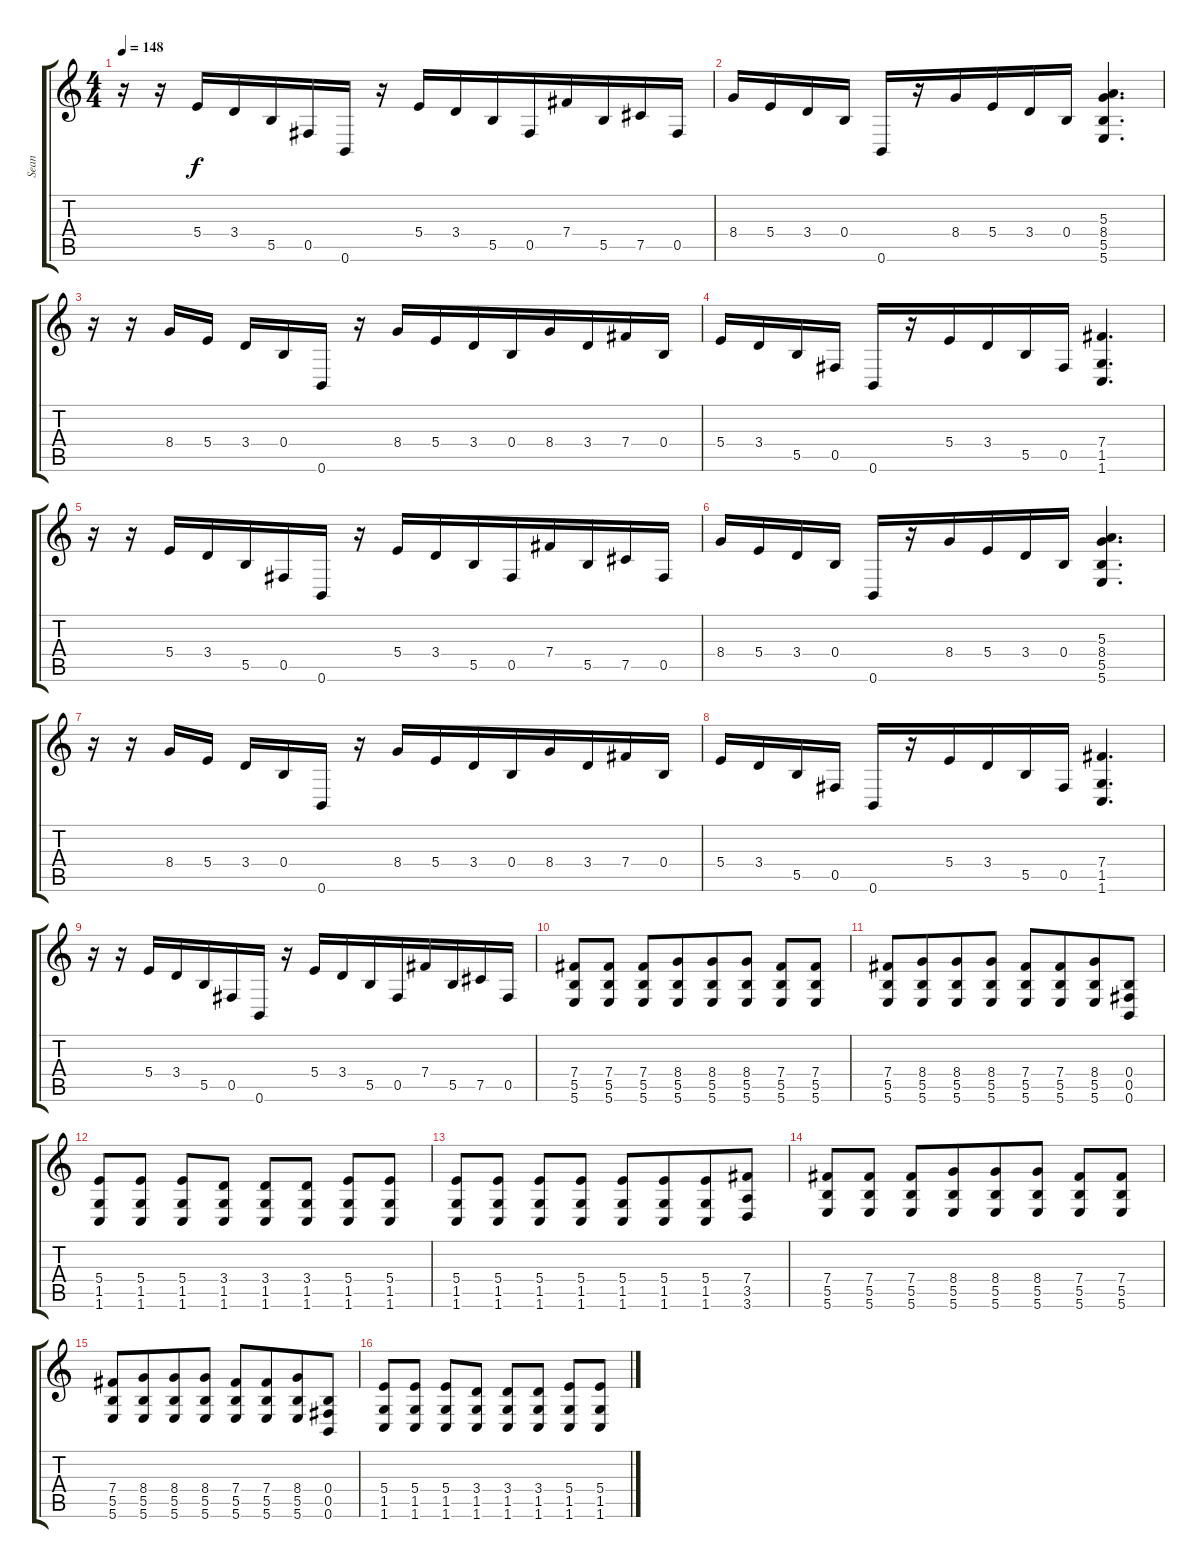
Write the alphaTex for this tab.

\track ("Sean" "Sean") {instrument overdrivenguitar}
\staff {score tabs}
\tuning (Db4 Ab3 E3 B2 Gb2 B1) {hide}
\ts (4 4)
\tempo 148
\clef g2
\ks c
r.16{dy f beam merge} r.16 5.4.16{beam merge} 3.4.16{beam merge} 5.5.16{beam merge} 0.5.16 0.6.16 r.16 5.4.16{beam merge} 3.4.16{beam merge} 5.5.16{beam merge} 0.5.16{beam merge} 7.4.16 5.5.16{beam merge} 7.5.16 0.5.16 |
8.4.16 5.4.16 3.4.16 0.4.16 0.6.16 r.16{beam merge} 8.4.16 5.4.16{beam merge} 3.4.16 0.4.16{beam merge} (5.3 8.4 5.5 5.6).4{d} |
r.16 r.16 8.4.16 5.4.16 3.4.16 0.4.16 0.6.16 r.16{beam merge} 8.4.16 5.4.16{beam merge} 3.4.16 0.4.16{beam merge} 8.4.16 3.4.16{beam merge} 7.4.16 0.4.16 |
5.4.16{beam merge} 3.4.16{beam merge} 5.5.16{beam merge} 0.5.16 0.6.16 r.16 5.4.16{beam merge} 3.4.16{beam merge} 5.5.16{beam merge} 0.5.16 (7.4 1.5 1.6).4{d} |
r.16{beam merge} r.16 5.4.16{beam merge} 3.4.16{beam merge} 5.5.16{beam merge} 0.5.16 0.6.16 r.16 5.4.16{beam merge} 3.4.16{beam merge} 5.5.16{beam merge} 0.5.16{beam merge} 7.4.16 5.5.16{beam merge} 7.5.16 0.5.16 |
8.4.16 5.4.16 3.4.16 0.4.16 0.6.16 r.16{beam merge} 8.4.16 5.4.16{beam merge} 3.4.16 0.4.16{beam merge} (5.3 8.4 5.5 5.6).4{d} |
r.16 r.16 8.4.16 5.4.16 3.4.16 0.4.16 0.6.16 r.16{beam merge} 8.4.16 5.4.16{beam merge} 3.4.16 0.4.16{beam merge} 8.4.16 3.4.16{beam merge} 7.4.16 0.4.16 |
5.4.16{beam merge} 3.4.16{beam merge} 5.5.16{beam merge} 0.5.16 0.6.16 r.16 5.4.16{beam merge} 3.4.16{beam merge} 5.5.16{beam merge} 0.5.16 (7.4 1.5 1.6).4{d} |
r.16{beam merge} r.16 5.4.16{beam merge} 3.4.16{beam merge} 5.5.16{beam merge} 0.5.16 0.6.16 r.16 5.4.16{beam merge} 3.4.16{beam merge} 5.5.16{beam merge} 0.5.16{beam merge} 7.4.16 5.5.16{beam merge} 7.5.16 0.5.16 |
(7.4 5.5 5.6).8{beam merge} (7.4 5.5 5.6).8 (7.4 5.5 5.6).8{beam merge} (8.4 5.5 5.6).8{beam merge} (8.4 5.5 5.6).8 (8.4 5.5 5.6).8 (7.4 5.5 5.6).8{beam merge} (7.4 5.5 5.6).8 |
(7.4 5.5 5.6).8 (8.4 5.5 5.6).8{beam merge} (8.4 5.5 5.6).8 (8.4 5.5 5.6).8 (7.4 5.5 5.6).8 (7.4 5.5 5.6).8{beam merge} (8.4 5.5 5.6).8{beam merge} (0.4 0.5 0.6).8 |
(5.4 1.5 1.6).8 (5.4 1.5 1.6).8 (5.4 1.5 1.6).8{beam merge} (3.4 1.5 1.6).8 (3.4 1.5 1.6).8 (3.4 1.5 1.6).8 (5.4 1.5 1.6).8 (5.4 1.5 1.6).8 |
(5.4 1.5 1.6).8{beam merge} (5.4 1.5 1.6).8 (5.4 1.5 1.6).8 (5.4 1.5 1.6).8 (5.4 1.5 1.6).8{beam merge} (5.4 1.5 1.6).8{beam merge} (5.4 1.5 1.6).8 (7.4 3.5 3.6).8 |
(7.4 5.5 5.6).8{beam merge} (7.4 5.5 5.6).8 (7.4 5.5 5.6).8{beam merge} (8.4 5.5 5.6).8{beam merge} (8.4 5.5 5.6).8 (8.4 5.5 5.6).8 (7.4 5.5 5.6).8{beam merge} (7.4 5.5 5.6).8 |
(7.4 5.5 5.6).8 (8.4 5.5 5.6).8{beam merge} (8.4 5.5 5.6).8 (8.4 5.5 5.6).8 (7.4 5.5 5.6).8 (7.4 5.5 5.6).8{beam merge} (8.4 5.5 5.6).8{beam merge} (0.4 0.5 0.6).8 |
(5.4 1.5 1.6).8 (5.4 1.5 1.6).8 (5.4 1.5 1.6).8{beam merge} (3.4 1.5 1.6).8 (3.4 1.5 1.6).8 (3.4 1.5 1.6).8 (5.4 1.5 1.6).8 (5.4 1.5 1.6).8
